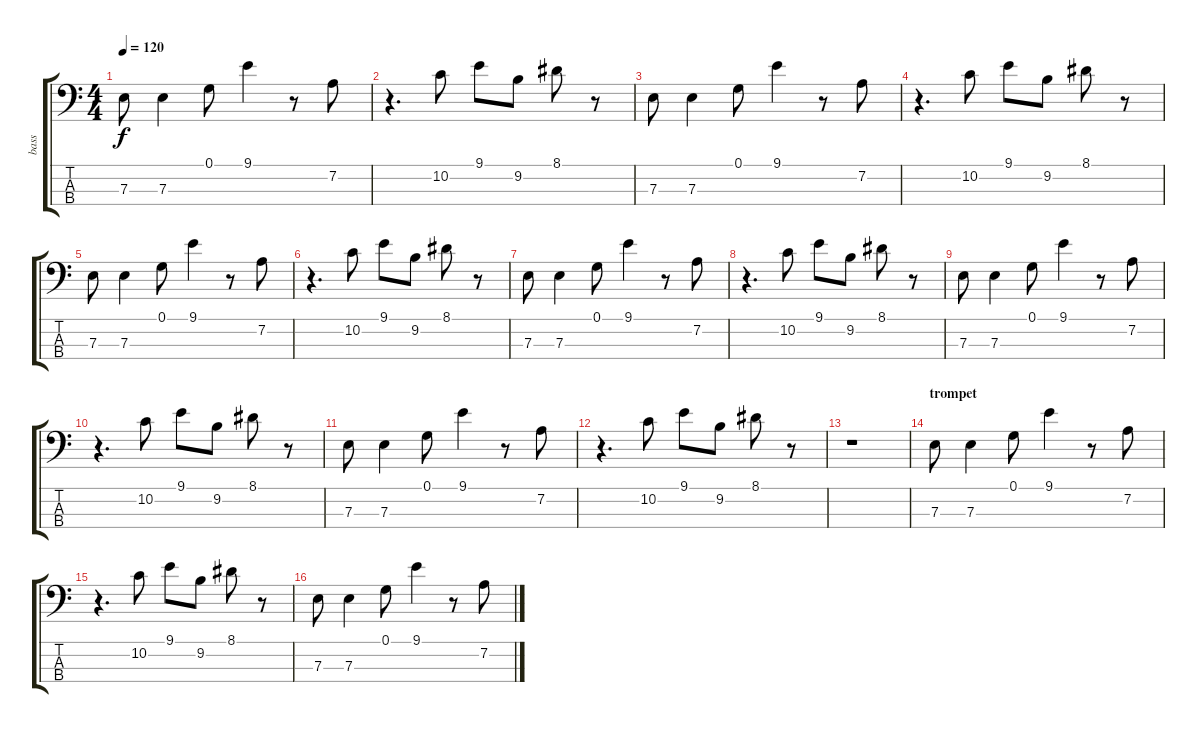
\track ("bass" "bass") {instrument electricbassfinger}
\staff {score tabs}
\tuning (G2 D2 A1 E1) {hide}
\ts (4 4)
\tempo 120
\clef f4
\ks c
7.3.8{dy f} 7.3.4 0.1.8 9.1.4 r.8 7.2.8 |
r.4{d} 10.2.8 9.1.8 9.2.8 8.1.8 r.8 |
7.3.8 7.3.4 0.1.8 9.1.4 r.8 7.2.8 |
r.4{d} 10.2.8 9.1.8 9.2.8 8.1.8 r.8 |
7.3.8 7.3.4 0.1.8 9.1.4 r.8 7.2.8 |
r.4{d} 10.2.8 9.1.8 9.2.8 8.1.8 r.8 |
7.3.8 7.3.4 0.1.8 9.1.4 r.8 7.2.8 |
r.4{d} 10.2.8 9.1.8 9.2.8 8.1.8 r.8 |
7.3.8 7.3.4 0.1.8 9.1.4 r.8 7.2.8 |
r.4{d} 10.2.8 9.1.8 9.2.8 8.1.8 r.8 |
7.3.8 7.3.4 0.1.8 9.1.4 r.8 7.2.8 |
r.4{d} 10.2.8 9.1.8 9.2.8 8.1.8 r.8 |
r.1 |
\section ("" "trompet")
7.3.8 7.3.4 0.1.8 9.1.4 r.8 7.2.8 |
r.4{d} 10.2.8 9.1.8 9.2.8 8.1.8 r.8 |
7.3.8 7.3.4 0.1.8 9.1.4 r.8 7.2.8
